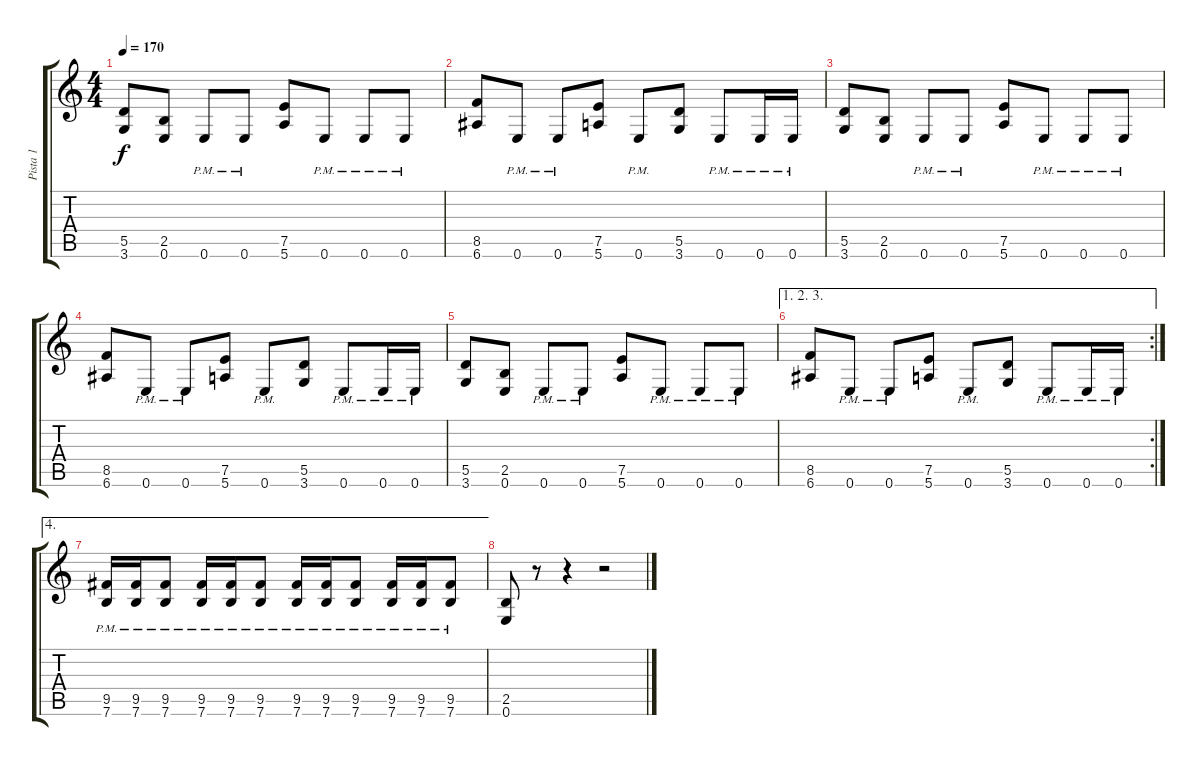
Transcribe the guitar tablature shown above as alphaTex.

\track ("Pista 1" "Pista 1") {instrument distortionguitar}
\staff {score tabs}
\tuning (E4 B3 G3 D3 A2 E2) {hide}
\ts (4 4)
\tempo 170
\clef g2
\ks c
(5.5 3.6).8{dy f} (2.5 0.6).8 0.6{pm}.8 0.6{pm}.8 (7.5 5.6).8 0.6{pm}.8 0.6{pm}.8 0.6{pm}.8 |
(8.5 6.6).8 0.6{pm}.8 0.6{pm}.8 (7.5 5.6).8 0.6{pm}.8 (5.5 3.6).8 0.6{pm}.8 0.6{pm}.16 0.6{pm}.16 |
(5.5 3.6).8 (2.5 0.6).8 0.6{pm}.8 0.6{pm}.8 (7.5 5.6).8 0.6{pm}.8 0.6{pm}.8 0.6{pm}.8 |
(8.5 6.6).8 0.6{pm}.8 0.6{pm}.8 (7.5 5.6).8 0.6{pm}.8 (5.5 3.6).8 0.6{pm}.8 0.6{pm}.16 0.6{pm}.16 |
(5.5 3.6).8 (2.5 0.6).8 0.6{pm}.8 0.6{pm}.8 (7.5 5.6).8 0.6{pm}.8 0.6{pm}.8 0.6{pm}.8 |
\ae (1 2 3)
\rc 2
(8.5 6.6).8 0.6{pm}.8 0.6{pm}.8 (7.5 5.6).8 0.6{pm}.8 (5.5 3.6).8 0.6{pm}.8 0.6{pm}.16 0.6{pm}.16 |
\ae 4
(9.5{pm} 7.6{pm}).16 (9.5{pm} 7.6{pm}).16 (9.5{pm} 7.6{pm}).8 (9.5{pm} 7.6{pm}).16 (9.5{pm} 7.6{pm}).16 (9.5{pm} 7.6{pm}).8 (9.5{pm} 7.6{pm}).16 (9.5{pm} 7.6{pm}).16 (9.5{pm} 7.6{pm}).8 (9.5{pm} 7.6{pm}).16 (9.5{pm} 7.6{pm}).16 (9.5{pm} 7.6{pm}).8 |
(2.5 0.6).8 r.8 r.4 r.2
